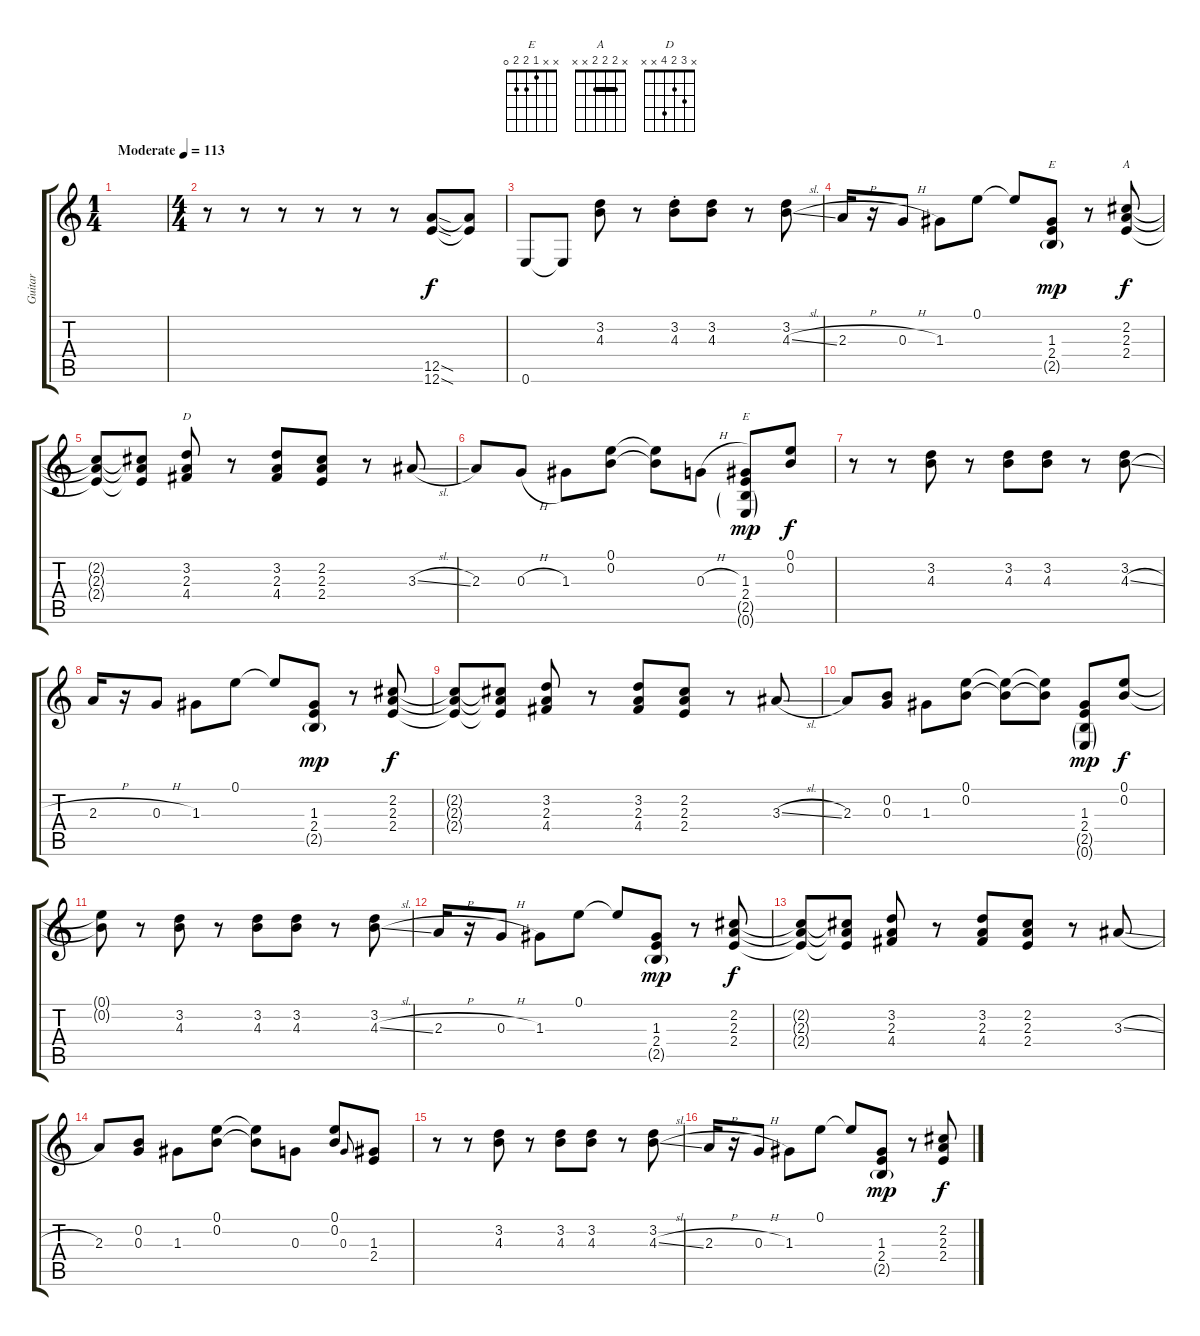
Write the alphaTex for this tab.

\track ("Guitar" "Guitar") {instrument acousticguitarsteel}
\staff {score tabs}
\tuning (E4 B3 G3 D3 A2 E2) {hide}
\chord ("E" x x 1 2 2 x)
\chord ("A" x 2 2 2 x x) {barre 2}
\chord ("D" x 3 2 4 x x)
\chord ("E" x x 1 2 2 0)
\ts (1 4)
\tempo (113 "Moderate")
\clef g2
\ks c
|
\ts (4 4)
r.8 r.8 r.8 r.8 r.8 r.8 (12.5{sod} 12.6{sod}).8 (12.5{t} 12.6{t}).8 |
0.6.8 0.6{t}.8 (3.2 4.3).8 r.8 (3.2{st} 4.3{st}).8 (3.2 4.3).8 r.8 (3.2 4.3{sl}).8 |
2.3{h}.16 r.16 0.3{h}.8 1.3.8 0.1.8 0.1{t}.8 (1.3 2.4 2.5{g}).8{ch "E" dy mp} r.8 (2.2 2.3 2.4).8{ch "A" dy f} |
(2.2{t} 2.3{t} 2.4{t}).8 (2.2{t} 2.3{t} 2.4{t}).8 (3.2 2.3 4.4).8{ch "D"} r.8 (3.2 2.3 4.4).8 (2.2 2.3 2.4).8 r.8 3.3{sl}.8 |
2.3.8 0.3{h}.8 1.3.8 (0.1 0.2).8 (0.1{t} 0.2{t}).8 0.3{h}.8 (1.3 2.4 2.5{g} 0.6{g}).8{ch "E" dy mp} (0.1 0.2).8{dy f} |
r.8 r.8 (3.2 4.3).8 r.8 (3.2 4.3).8 (3.2 4.3).8 r.8 (3.2 4.3{sl}).8 |
2.3{h}.16 r.16 0.3{h}.8 1.3.8 0.1.8 0.1{t}.8 (1.3 2.4 2.5{g}).8{dy mp} r.8 (2.2 2.3 2.4).8{dy f} |
(2.2{t} 2.3{t} 2.4{t}).8 (2.2{t} 2.3{t} 2.4{t}).8 (3.2 2.3 4.4).8 r.8 (3.2 2.3 4.4).8 (2.2 2.3 2.4).8 r.8 3.3{sl}.8 |
2.3.8 (0.2 0.3).8 1.3.8 (0.1 0.2).8 (0.1{t} 0.2{t}).8 (0.1{t} 0.2{t}).8 (1.3 2.4 2.5{g} 0.6{g}).8{dy mp} (0.1 0.2).8{dy f} |
(0.1{t} 0.2{t}).8 r.8 (3.2 4.3).8 r.8 (3.2 4.3).8 (3.2 4.3).8 r.8 (3.2 4.3{sl}).8 |
2.3{h}.16 r.16 0.3{h}.8 1.3.8 0.1.8 0.1{t}.8 (1.3 2.4 2.5{g}).8{dy mp} r.8 (2.2 2.3 2.4).8{dy f} |
(2.2{t} 2.3{t} 2.4{t}).8 (2.2{t} 2.3{t} 2.4{t}).8 (3.2 2.3 4.4).8 r.8 (3.2 2.3 4.4).8 (2.2 2.3 2.4).8 r.8 3.3{sl}.8 |
2.3.8 (0.2 0.3).8 1.3.8 (0.1 0.2).8 (0.1{t} 0.2{t}).8 0.3.8 (0.1 0.2).8 0.3.8{gr onbeat} (1.3 2.4).8 |
r.8 r.8 (3.2 4.3).8 r.8 (3.2 4.3).8 (3.2 4.3).8 r.8 (3.2 4.3{sl}).8 |
2.3{h}.16 r.16 0.3{h}.8 1.3.8 0.1.8 0.1{t}.8 (1.3 2.4 2.5{g}).8{dy mp} r.8 (2.2 2.3 2.4).8{dy f}
